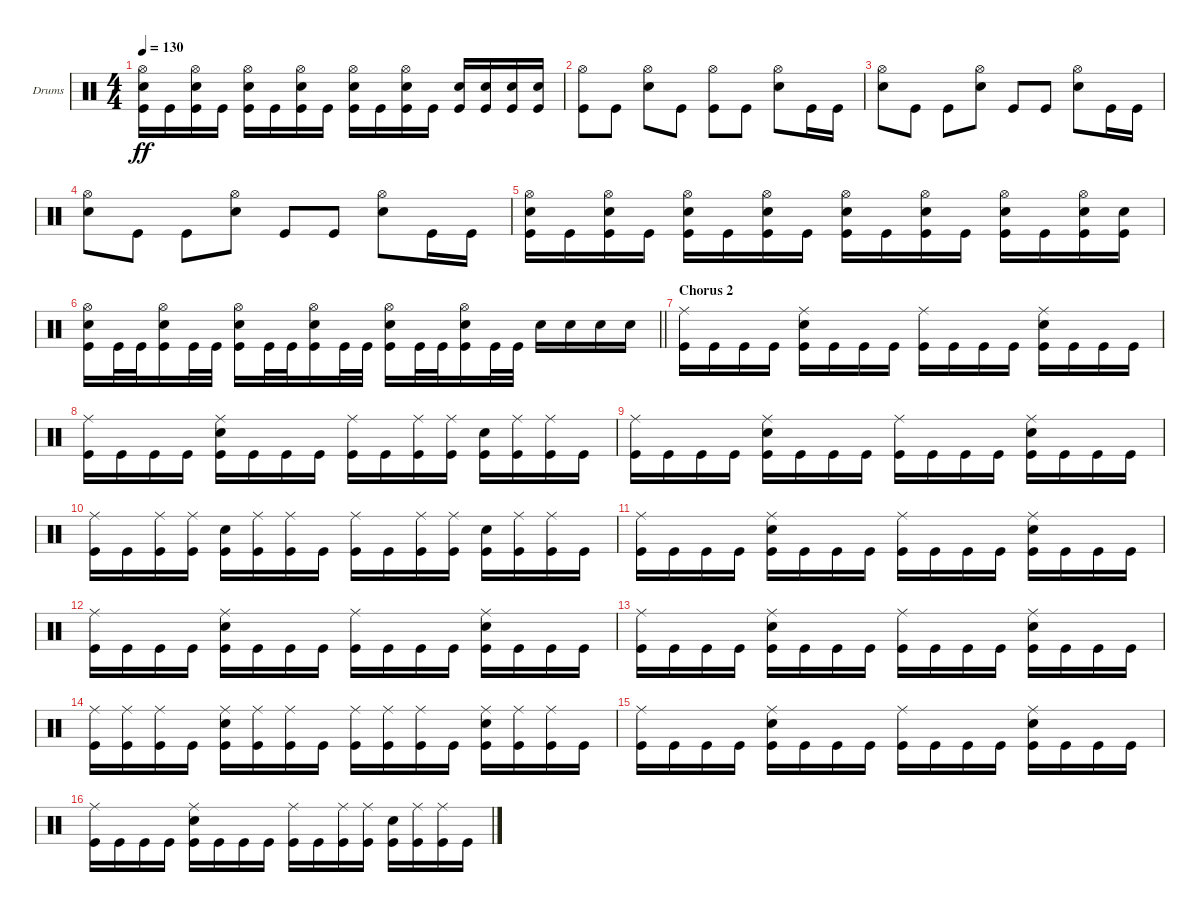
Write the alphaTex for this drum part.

\bracketExtendMode groupsimilarinstruments
\firstSystemTrackNameOrientation horizontal
\otherSystemsTrackNameOrientation horizontal
\track ("Drums (Mike)" "Drums") {instrument percussion}
\staff {score}
\articulation defaults
\ts (4 4)
\tempo 130
\clef neutral
\ks c
("Hi-Hat (open)" "Snare (hit) 2" "Kick (hit)").16{dy ff} "Kick (hit)".16 ("Hi-Hat (open)" "Snare (hit) 2" "Kick (hit)").16 "Kick (hit)".16 ("Hi-Hat (open)" "Snare (hit) 2" "Kick (hit)").16 "Kick (hit)".16 ("Hi-Hat (open)" "Snare (hit) 2" "Kick (hit)").16 "Kick (hit)".16 ("Hi-Hat (open)" "Snare (hit) 2" "Kick (hit)").16 "Kick (hit)".16 ("Hi-Hat (open)" "Snare (hit) 2" "Kick (hit)").16 "Kick (hit)".16 ("Snare (hit) 2" "Kick (hit)").16 ("Snare (hit) 2" "Kick (hit)").16 ("Snare (hit) 2" "Kick (hit)").16 ("Snare (hit) 2" "Kick (hit)").16 |
("Hi-Hat (open)" "Kick (hit)").8 "Kick (hit)".8 ("Snare (hit) 2" "Hi-Hat (open)").8 "Kick (hit)".8 ("Kick (hit)" "Hi-Hat (open)").8 "Kick (hit)".8 ("Snare (hit) 2" "Hi-Hat (open)").8 "Kick (hit)".16 "Kick (hit)".16 |
("Hi-Hat (open)" "Snare (hit) 2").8 "Kick (hit)".8 "Kick (hit)".8 ("Hi-Hat (open)" "Snare (hit) 2").8 "Kick (hit)".8 "Kick (hit)".8 ("Snare (hit) 2" "Hi-Hat (open)").8 "Kick (hit)".16 "Kick (hit)".16 |
("Hi-Hat (open)" "Snare (hit) 2").8 "Kick (hit)".8 "Kick (hit)".8 ("Hi-Hat (open)" "Snare (hit) 2").8 "Kick (hit)".8 "Kick (hit)".8 ("Snare (hit) 2" "Hi-Hat (open)").8 "Kick (hit)".16 "Kick (hit)".16 |
("Hi-Hat (open)" "Snare (hit) 2" "Kick (hit)").16 "Kick (hit)".16 ("Hi-Hat (open)" "Snare (hit) 2" "Kick (hit)").16 "Kick (hit)".16 ("Hi-Hat (open)" "Snare (hit) 2" "Kick (hit)").16 "Kick (hit)".16 ("Hi-Hat (open)" "Snare (hit) 2" "Kick (hit)").16 "Kick (hit)".16 ("Hi-Hat (open)" "Snare (hit) 2" "Kick (hit)").16 "Kick (hit)".16 ("Hi-Hat (open)" "Snare (hit) 2" "Kick (hit)").16 "Kick (hit)".16 ("Hi-Hat (open)" "Snare (hit) 2" "Kick (hit)").16 "Kick (hit)".16 ("Hi-Hat (open)" "Snare (hit) 2" "Kick (hit)").16 ("Snare (hit) 2" "Kick (hit)").16 |
\barLineRight lightlight
("Hi-Hat (open)" "Snare (hit) 2" "Kick (hit)").16 "Kick (hit)".32 "Kick (hit)".32 ("Hi-Hat (open)" "Snare (hit) 2" "Kick (hit)").16 "Kick (hit)".32 "Kick (hit)".32 ("Hi-Hat (open)" "Snare (hit) 2" "Kick (hit)").16 "Kick (hit)".32 "Kick (hit)".32 ("Hi-Hat (open)" "Snare (hit) 2" "Kick (hit)").16 "Kick (hit)".32 "Kick (hit)".32 ("Hi-Hat (open)" "Snare (hit) 2" "Kick (hit)").16 "Kick (hit)".32 "Kick (hit)".32 ("Hi-Hat (open)" "Snare (hit) 2" "Kick (hit)").16 "Kick (hit)".32 "Kick (hit)".32 "Snare (hit) 2".16 "Snare (hit) 2".16 "Snare (hit) 2".16 "Snare (hit) 2".16 |
\section ("" "Chorus 2")
("Ride (middle)" "Kick (hit)").16 "Kick (hit)".16 "Kick (hit)".16 "Kick (hit)".16 ("Snare (hit) 2" "Ride (middle)" "Kick (hit)").16 "Kick (hit)".16 "Kick (hit)".16 "Kick (hit)".16 ("Ride (middle)" "Kick (hit)").16 "Kick (hit)".16 "Kick (hit)".16 "Kick (hit)".16 ("Snare (hit) 2" "Ride (middle)" "Kick (hit)").16 "Kick (hit)".16 "Kick (hit)".16 "Kick (hit)".16 |
("Ride (middle)" "Kick (hit)").16 "Kick (hit)".16 "Kick (hit)".16 "Kick (hit)".16 ("Snare (hit) 2" "Ride (middle)" "Kick (hit)").16 "Kick (hit)".16 "Kick (hit)".16 "Kick (hit)".16 ("Ride (middle)" "Kick (hit)").16 "Kick (hit)".16 ("Ride (middle)" "Kick (hit)").16 ("Ride (middle)" "Kick (hit)").16 ("Snare (hit) 2" "Kick (hit)").16 ("Ride (middle)" "Kick (hit)").16 ("Ride (middle)" "Kick (hit)").16 "Kick (hit)".16 |
("Ride (middle)" "Kick (hit)").16 "Kick (hit)".16 "Kick (hit)".16 "Kick (hit)".16 ("Snare (hit) 2" "Ride (middle)" "Kick (hit)").16 "Kick (hit)".16 "Kick (hit)".16 "Kick (hit)".16 ("Ride (middle)" "Kick (hit)").16 "Kick (hit)".16 "Kick (hit)".16 "Kick (hit)".16 ("Snare (hit) 2" "Ride (middle)" "Kick (hit)").16 "Kick (hit)".16 "Kick (hit)".16 "Kick (hit)".16 |
("Ride (middle)" "Kick (hit)").16 "Kick (hit)".16 ("Ride (middle)" "Kick (hit)").16 ("Ride (middle)" "Kick (hit)").16 ("Snare (hit) 2" "Kick (hit)").16 ("Ride (middle)" "Kick (hit)").16 ("Ride (middle)" "Kick (hit)").16 "Kick (hit)".16 ("Ride (middle)" "Kick (hit)").16 "Kick (hit)".16 ("Ride (middle)" "Kick (hit)").16 ("Ride (middle)" "Kick (hit)").16 ("Snare (hit) 2" "Kick (hit)").16 ("Ride (middle)" "Kick (hit)").16 ("Ride (middle)" "Kick (hit)").16 "Kick (hit)".16 |
("Ride (middle)" "Kick (hit)").16 "Kick (hit)".16 "Kick (hit)".16 "Kick (hit)".16 ("Snare (hit) 2" "Ride (middle)" "Kick (hit)").16 "Kick (hit)".16 "Kick (hit)".16 "Kick (hit)".16 ("Ride (middle)" "Kick (hit)").16 "Kick (hit)".16 "Kick (hit)".16 "Kick (hit)".16 ("Snare (hit) 2" "Ride (middle)" "Kick (hit)").16 "Kick (hit)".16 "Kick (hit)".16 "Kick (hit)".16 |
("Ride (middle)" "Kick (hit)").16 "Kick (hit)".16 "Kick (hit)".16 "Kick (hit)".16 ("Snare (hit) 2" "Ride (middle)" "Kick (hit)").16 "Kick (hit)".16 "Kick (hit)".16 "Kick (hit)".16 ("Ride (middle)" "Kick (hit)").16 "Kick (hit)".16 "Kick (hit)".16 "Kick (hit)".16 ("Snare (hit) 2" "Ride (middle)" "Kick (hit)").16 "Kick (hit)".16 "Kick (hit)".16 "Kick (hit)".16 |
("Ride (middle)" "Kick (hit)").16 "Kick (hit)".16 "Kick (hit)".16 "Kick (hit)".16 ("Snare (hit) 2" "Ride (middle)" "Kick (hit)").16 "Kick (hit)".16 "Kick (hit)".16 "Kick (hit)".16 ("Ride (middle)" "Kick (hit)").16 "Kick (hit)".16 "Kick (hit)".16 "Kick (hit)".16 ("Snare (hit) 2" "Ride (middle)" "Kick (hit)").16 "Kick (hit)".16 "Kick (hit)".16 "Kick (hit)".16 |
("Ride (middle)" "Kick (hit)").16 ("Ride (middle)" "Kick (hit)").16 ("Ride (middle)" "Kick (hit)").16 "Kick (hit)".16 ("Snare (hit) 2" "Ride (middle)" "Kick (hit)").16 ("Ride (middle)" "Kick (hit)").16 ("Ride (middle)" "Kick (hit)").16 "Kick (hit)".16 ("Ride (middle)" "Kick (hit)").16 ("Ride (middle)" "Kick (hit)").16 ("Ride (middle)" "Kick (hit)").16 "Kick (hit)".16 ("Snare (hit) 2" "Ride (middle)" "Kick (hit)").16 ("Ride (middle)" "Kick (hit)").16 ("Ride (middle)" "Kick (hit)").16 "Kick (hit)".16 |
("Ride (middle)" "Kick (hit)").16 "Kick (hit)".16 "Kick (hit)".16 "Kick (hit)".16 ("Snare (hit) 2" "Ride (middle)" "Kick (hit)").16 "Kick (hit)".16 "Kick (hit)".16 "Kick (hit)".16 ("Ride (middle)" "Kick (hit)").16 "Kick (hit)".16 "Kick (hit)".16 "Kick (hit)".16 ("Snare (hit) 2" "Ride (middle)" "Kick (hit)").16 "Kick (hit)".16 "Kick (hit)".16 "Kick (hit)".16 |
("Ride (middle)" "Kick (hit)").16 "Kick (hit)".16 "Kick (hit)".16 "Kick (hit)".16 ("Snare (hit) 2" "Ride (middle)" "Kick (hit)").16 "Kick (hit)".16 "Kick (hit)".16 "Kick (hit)".16 ("Ride (middle)" "Kick (hit)").16 "Kick (hit)".16 ("Ride (middle)" "Kick (hit)").16 ("Ride (middle)" "Kick (hit)").16 ("Snare (hit) 2" "Kick (hit)").16 ("Ride (middle)" "Kick (hit)").16 ("Ride (middle)" "Kick (hit)").16 "Kick (hit)".16
